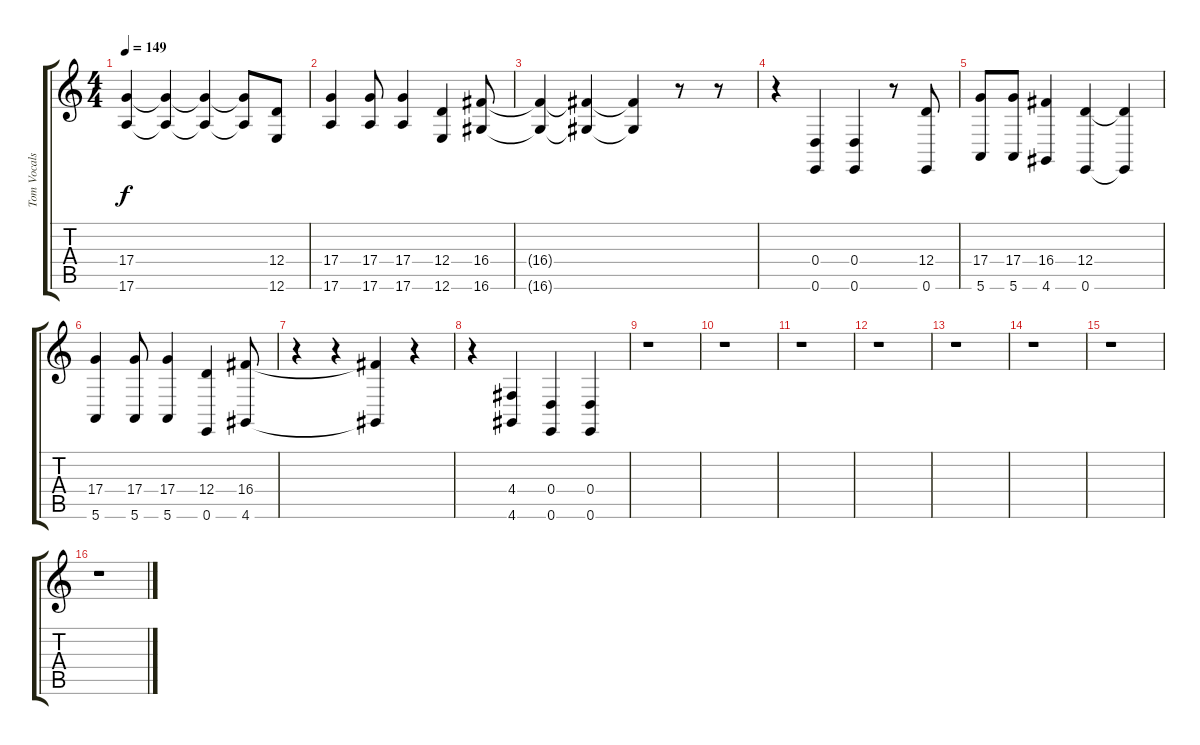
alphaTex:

\track ("Tom Vocals" "Tom Vocals") {instrument lead2sawtooth}
\staff {score tabs}
\tuning (E4 B3 G3 D3 A2 E2) {hide}
\ts (4 4)
\tempo 149
\clef g2
\ks c
(17.4{t} 17.6{t}).4{dy f} (17.4{t} 17.6{t}).4 (17.4{t} 17.6{t}).4 (17.4{t} 17.6{t}).8 (12.4 12.6).8 |
(17.4 17.6).4 (17.4 17.6).8 (17.4 17.6).4 (12.4 12.6).4 (16.4 16.6).8 |
(16.4{t} 16.6{t}).4 (16.4{t} 16.6{t}).4 (16.4{t} 16.6{t}).4 r.8 r.8 |
r.4 (0.4 0.6).4 (0.4 0.6).4 r.8 (12.4 0.6).8 |
(17.4 5.6).8 (17.4 5.6).8 (16.4 4.6).4 (12.4 0.6).4 (12.4{t} 0.6{t}).4 |
(17.4 5.6).4 (17.4 5.6).8 (17.4 5.6).4 (12.4 0.6).4 (16.4 4.6).8 |
r.4 r.4 (16.4{t} 4.6{t}).4 r.4 |
r.4 (4.4 4.6).4 (0.4 0.6).4 (0.4 0.6).4 |
r.1 |
r.1 |
r.1 |
r.1 |
r.1 |
r.1 |
r.1 |
r.1
